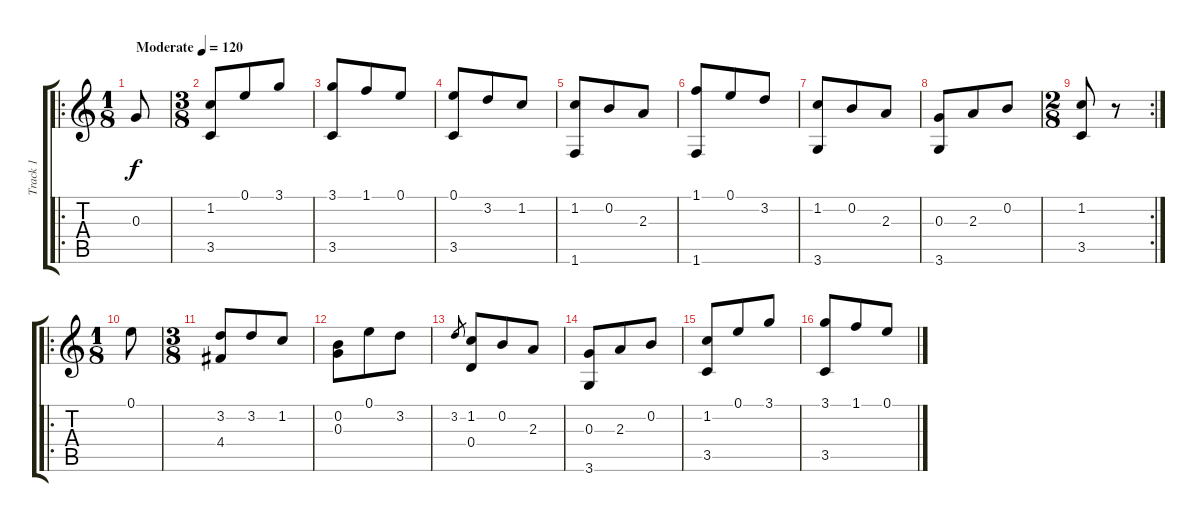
\track ("Track 1" "Track 1") {instrument acousticguitarsteel}
\staff {score tabs}
\tuning (E4 B3 G3 D3 A2 E2) {hide}
\ro
\ts (1 8)
\tempo (120 "Moderate")
\clef g2
\ks c
0.3.8{dy f instrument acousticguitarsteel} |
\ts (3 8)
(1.2 3.5).8 0.1.8 3.1.8 |
(3.1 3.5).8 1.1.8 0.1.8 |
(0.1 3.5).8 3.2.8 1.2.8 |
(1.2 1.6).8 0.2.8 2.3.8 |
(1.1 1.6).8 0.1.8 3.2.8 |
(1.2 3.6).8 0.2.8 2.3.8 |
(0.3 3.6).8 2.3.8 0.2.8 |
\rc 2
\ts (2 8)
(1.2 3.5).8 r.8 |
\ro
\ts (1 8)
0.1.8 |
\ts (3 8)
(3.2 4.4).8 3.2.8 1.2.8 |
(0.2 0.3).8 0.1.8 3.2.8 |
3.2.8{gr} (1.2 0.4).8 0.2.8 2.3.8 |
(0.3 3.6).8 2.3.8 0.2.8 |
(1.2 3.5).8 0.1.8 3.1.8 |
(3.1 3.5).8 1.1.8 0.1.8
